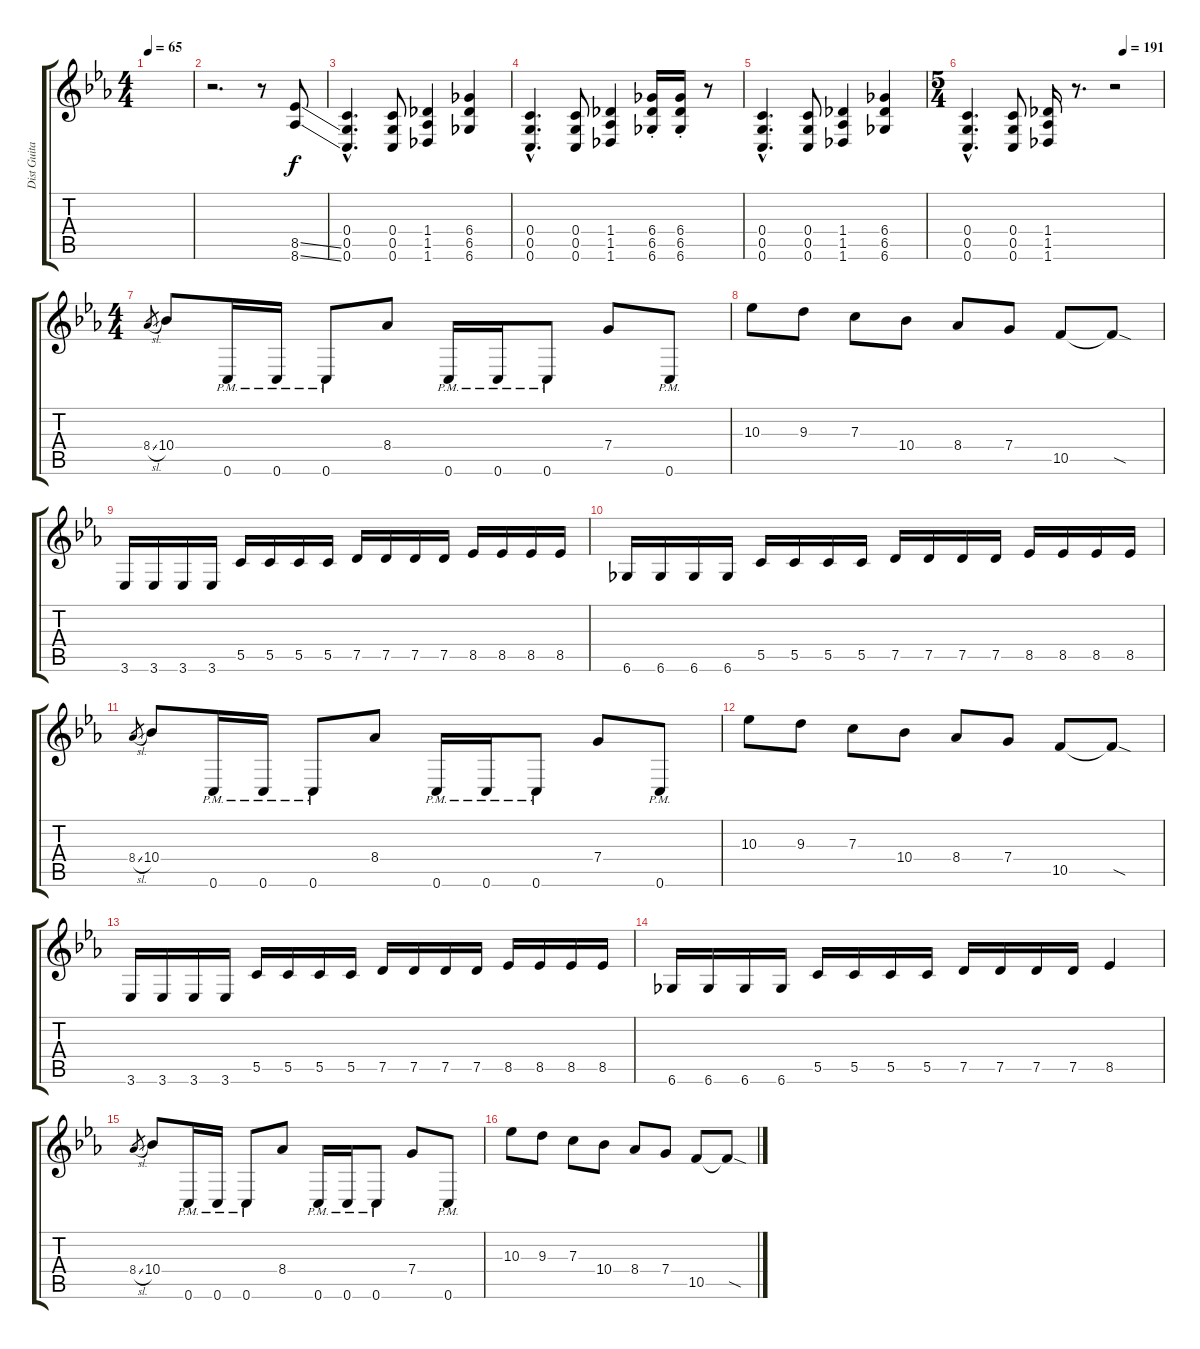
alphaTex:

\track ("Dist Guitar Right" "Dist Guita") {instrument distortionguitar}
\staff {score tabs}
\tuning (D4 A3 F3 C3 G2 C2) {hide}
\ts (4 4)
\tempo 65
\clef g2
\ks cminor
|
r.2{d volume 14} r.8 (8.5{ss} 8.6{ss}).8 |
(0.4{hac} 0.5{hac} 0.6{hac}).4{d} (0.4 0.5 0.6).8 (1.4 1.5 1.6).4 (6.4 6.5 6.6).4 |
(0.4{hac} 0.5{hac} 0.6{hac}).4{d} (0.4 0.5 0.6).8 (1.4 1.5 1.6).4 (6.4{st} 6.5{st} 6.6{st}).16 (6.4{st} 6.5{st} 6.6{st}).16 r.8 |
(0.4{hac} 0.5{hac} 0.6{hac}).4{d} (0.4 0.5 0.6).8 (1.4 1.5 1.6).4 (6.4 6.5 6.6).4 |
\ts (5 4)
\tempo (191 0.8)
(0.4{hac} 0.5{hac} 0.6{hac}).4{d} (0.4 0.5 0.6).8 (1.4 1.5 1.6).16 r.8{d} r.2 |
\ts (4 4)
8.4{sl}.8{gr} 10.4.8 0.6{pm}.16 0.6{pm}.16 0.6{pm}.8 8.4.8 0.6{pm}.16 0.6{pm}.16 0.6{pm}.8 7.4.8 0.6{pm}.8 |
10.3.8 9.3.8 7.3.8 10.4.8 8.4.8 7.4.8 10.5.8 10.5{sod t}.8 |
3.6.16 3.6.16 3.6.16 3.6.16 5.5.16 5.5.16 5.5.16 5.5.16 7.5.16 7.5.16 7.5.16 7.5.16 8.5.16 8.5.16 8.5.16 8.5.16 |
6.6.16 6.6.16 6.6.16 6.6.16 5.5.16 5.5.16 5.5.16 5.5.16 7.5.16 7.5.16 7.5.16 7.5.16 8.5.16 8.5.16 8.5.16 8.5.16 |
8.4{sl}.8{gr} 10.4.8 0.6{pm}.16 0.6{pm}.16 0.6{pm}.8 8.4.8 0.6{pm}.16 0.6{pm}.16 0.6{pm}.8 7.4.8 0.6{pm}.8 |
10.3.8 9.3.8 7.3.8 10.4.8 8.4.8 7.4.8 10.5.8 10.5{sod t}.8 |
3.6.16 3.6.16 3.6.16 3.6.16 5.5.16 5.5.16 5.5.16 5.5.16 7.5.16 7.5.16 7.5.16 7.5.16 8.5.16 8.5.16 8.5.16 8.5.16 |
6.6.16 6.6.16 6.6.16 6.6.16 5.5.16 5.5.16 5.5.16 5.5.16 7.5.16 7.5.16 7.5.16 7.5.16 8.5.4 |
8.4{sl}.8{gr} 10.4.8 0.6{pm}.16 0.6{pm}.16 0.6{pm}.8 8.4.8 0.6{pm}.16 0.6{pm}.16 0.6{pm}.8 7.4.8 0.6{pm}.8 |
10.3.8 9.3.8 7.3.8 10.4.8 8.4.8 7.4.8 10.5.8 10.5{sod t}.8
